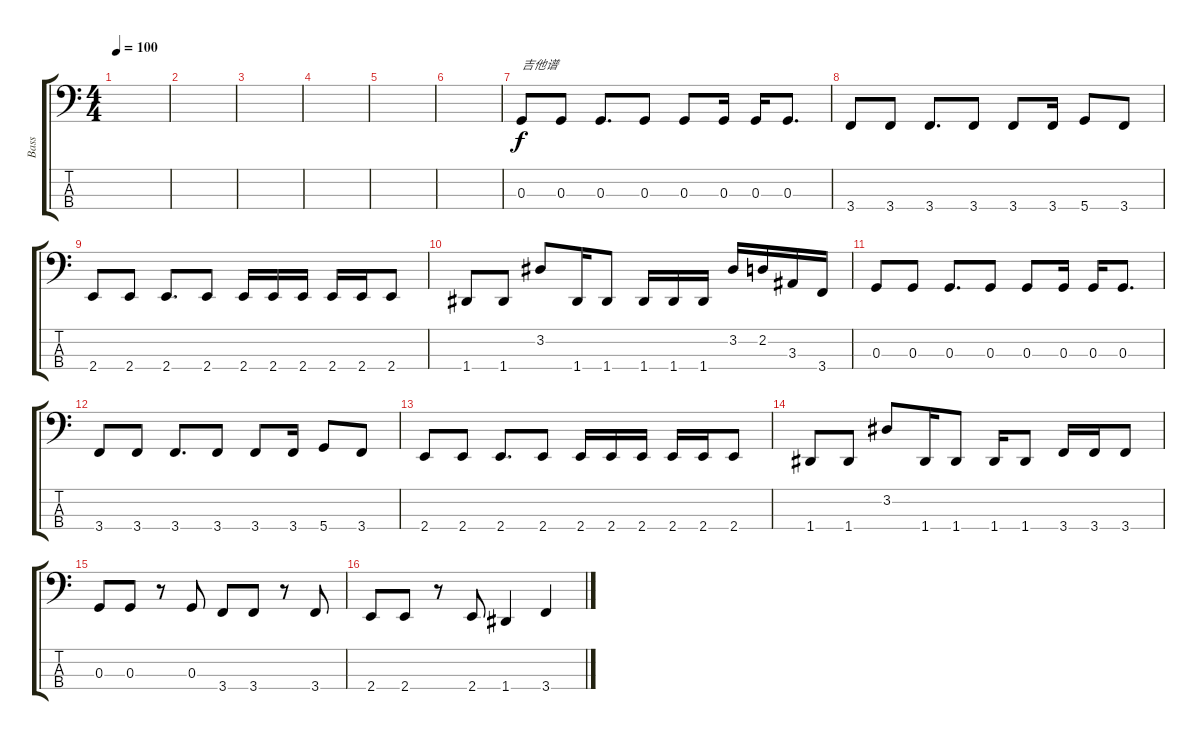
\track ("Bass" "Bass") {instrument electricbassfinger}
\staff {score tabs}
\tuning (F2 C2 G1 D1) {hide}
\ts (4 4)
\tempo 100
\clef f4
\ks c
|
|
|
|
|
|
0.3.8{txt "吉他谱"} 0.3.8 0.3.8{d} 0.3.8 0.3.8 0.3.16 0.3.16 0.3.8{d} |
3.4.8 3.4.8 3.4.8{d} 3.4.8 3.4.8 3.4.16 5.4.8 3.4.8 |
2.4.8 2.4.8 2.4.8{d} 2.4.8 2.4.16 2.4.16 2.4.16 2.4.16 2.4.16 2.4.8 |
1.4.8 1.4.8 3.2.8 1.4.16 1.4.8 1.4.16 1.4.16 1.4.16 3.2.16 2.2.16 3.3.16 3.4.16 |
0.3.8 0.3.8 0.3.8{d} 0.3.8 0.3.8 0.3.16 0.3.16 0.3.8{d} |
3.4.8 3.4.8 3.4.8{d} 3.4.8 3.4.8 3.4.16 5.4.8 3.4.8 |
2.4.8 2.4.8 2.4.8{d} 2.4.8 2.4.16 2.4.16 2.4.16 2.4.16 2.4.16 2.4.8 |
1.4.8 1.4.8 3.2.8 1.4.16 1.4.8 1.4.16 1.4.8 3.4.16 3.4.16 3.4.8 |
0.3.8 0.3.8 r.8 0.3.8 3.4.8 3.4.8 r.8 3.4.8 |
2.4.8 2.4.8 r.8 2.4.8 1.4.4 3.4.4
